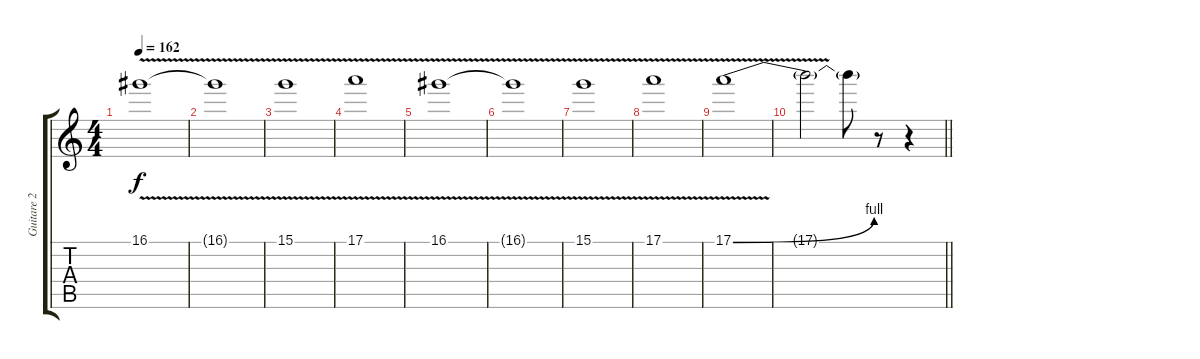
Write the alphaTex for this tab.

\track ("Guitare 2" "Guitare 2") {instrument overdrivenguitar}
\staff {score tabs}
\tuning (E4 B3 G3 D3 A2 E2) {hide}
\ts (4 4)
\tempo 162
\clef g2
\ks c
16.1{v}.1{dy f} |
16.1{t}.1 |
15.1{v}.1 |
17.1{v}.1 |
16.1{v}.1 |
16.1{t}.1 |
15.1{v}.1 |
17.1{v}.1 |
17.1{be (bend 0 0 60 4) v}.1 |
\barLineRight lightlight
17.1{t}.2 17.1{t}.8 r.8 r.4
